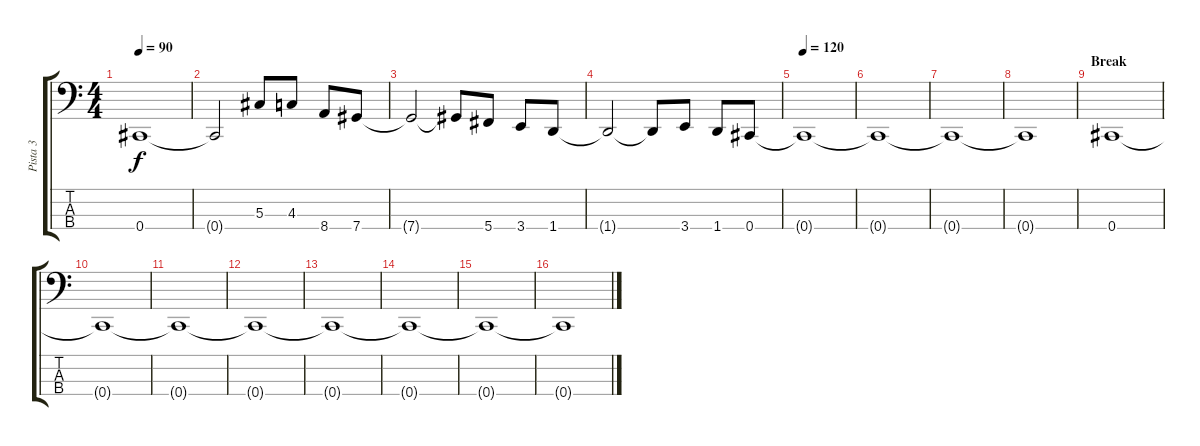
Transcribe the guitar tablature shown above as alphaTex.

\track ("Pista 3" "Pista 3") {instrument electricbasspick}
\staff {score tabs}
\tuning (Gb2 Db2 Ab1 Db1) {hide}
\ts (4 4)
\tempo 90
\clef f4
\ks c
0.4{t}.1{dy f} |
0.4{t}.2 5.3.8 4.3.8 8.4.8 7.4.8 |
7.4{t}.2 7.4{t}.8 5.4.8 3.4.8 1.4.8 |
1.4{t}.2 1.4{t}.8 3.4.8 1.4.8 0.4.8 |
\tempo 120
0.4{t}.1 |
0.4{t}.1 |
0.4{t}.1 |
0.4{t}.1 |
\section ("" "Break")
0.4.1 |
0.4{t}.1 |
0.4{t}.1 |
0.4{t}.1 |
0.4{t}.1 |
0.4{t}.1 |
0.4{t}.1 |
0.4{t}.1
